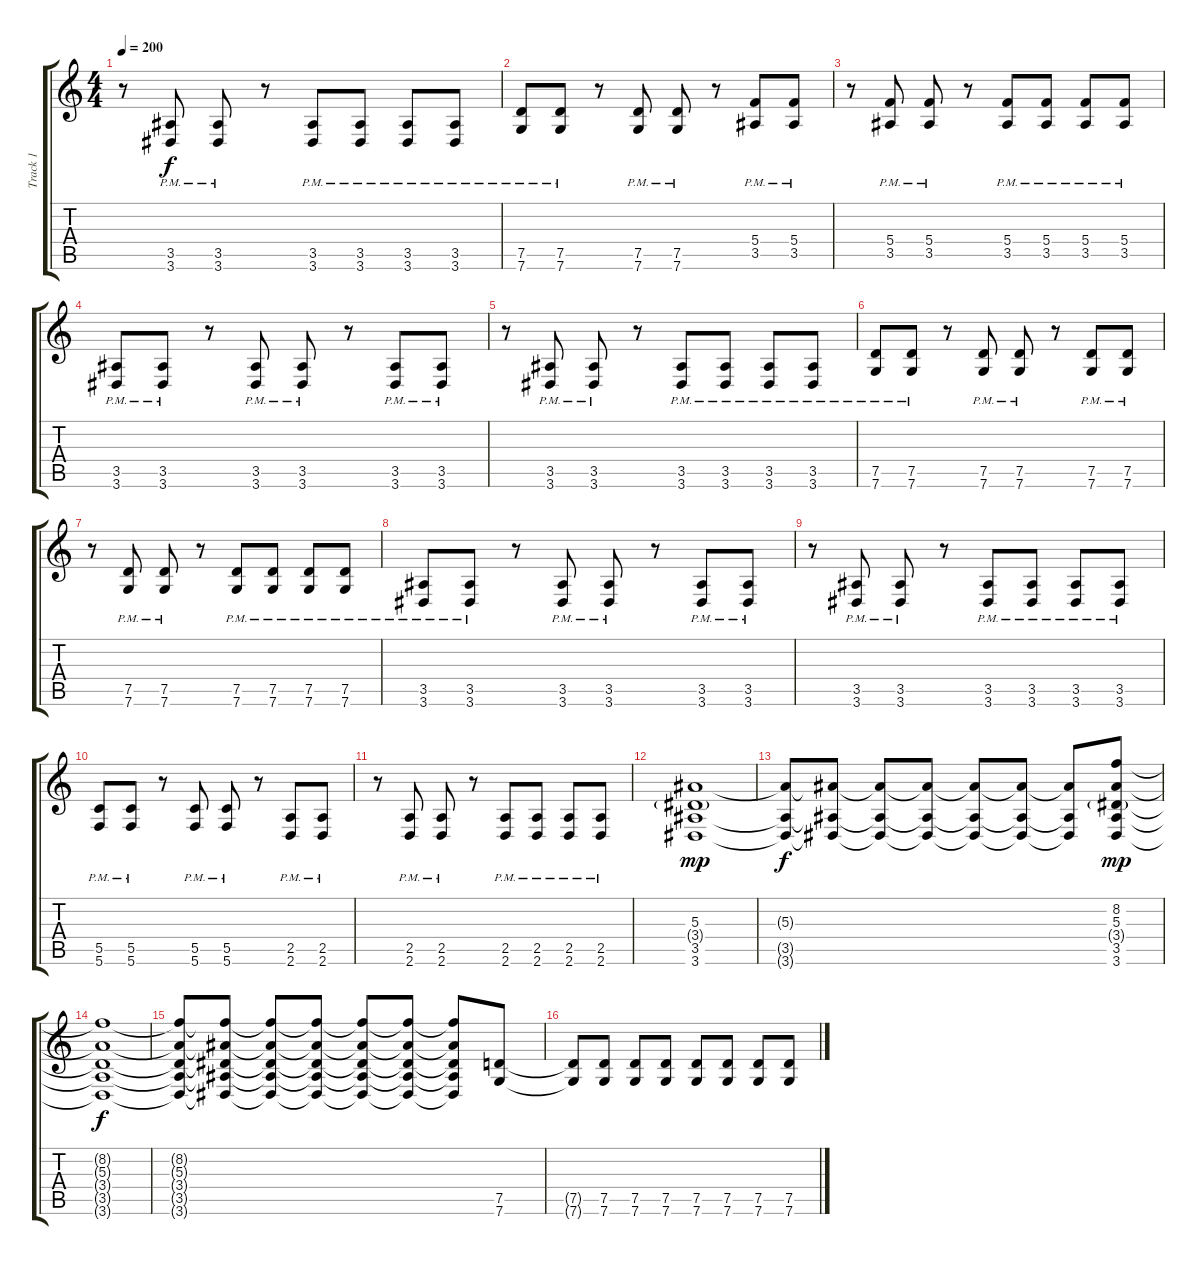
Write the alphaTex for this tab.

\track ("Track 1" "Track 1") {instrument distortionguitar}
\staff {score tabs}
\tuning (D4 A3 F3 C3 G2 C2) {hide}
\ts (4 4)
\tempo 200
\clef g2
\ks c
r.8{dy f} (3.5{pm} 3.6{pm}).8 (3.5{pm} 3.6{pm}).8 r.8 (3.5{pm} 3.6{pm}).8 (3.5{pm} 3.6{pm}).8 (3.5{pm} 3.6{pm}).8 (3.5{pm} 3.6{pm}).8 |
(7.5{pm} 7.6{pm}).8 (7.5{pm} 7.6{pm}).8 r.8 (7.5{pm} 7.6{pm}).8 (7.5{pm} 7.6{pm}).8 r.8 (5.4{pm} 3.5{pm}).8 (5.4{pm} 3.5{pm}).8 |
r.8 (5.4{pm} 3.5{pm}).8 (5.4{pm} 3.5{pm}).8 r.8 (5.4{pm} 3.5{pm}).8 (5.4{pm} 3.5{pm}).8 (5.4{pm} 3.5{pm}).8 (5.4{pm} 3.5{pm}).8 |
(3.5{pm} 3.6{pm}).8 (3.5{pm} 3.6{pm}).8 r.8 (3.5{pm} 3.6{pm}).8 (3.5{pm} 3.6{pm}).8 r.8 (3.5{pm} 3.6{pm}).8 (3.5{pm} 3.6{pm}).8 |
r.8 (3.5{pm} 3.6{pm}).8 (3.5{pm} 3.6{pm}).8 r.8 (3.5{pm} 3.6{pm}).8 (3.5{pm} 3.6{pm}).8 (3.5{pm} 3.6{pm}).8 (3.5{pm} 3.6{pm}).8 |
(7.5{pm} 7.6{pm}).8 (7.5{pm} 7.6{pm}).8 r.8 (7.5{pm} 7.6{pm}).8 (7.5{pm} 7.6{pm}).8 r.8 (7.5{pm} 7.6{pm}).8 (7.5{pm} 7.6{pm}).8 |
r.8 (7.5{pm} 7.6{pm}).8 (7.5{pm} 7.6{pm}).8 r.8 (7.5{pm} 7.6{pm}).8 (7.5{pm} 7.6{pm}).8 (7.5{pm} 7.6{pm}).8 (7.5{pm} 7.6{pm}).8 |
(3.5{pm} 3.6{pm}).8 (3.5{pm} 3.6{pm}).8 r.8 (3.5{pm} 3.6{pm}).8 (3.5{pm} 3.6{pm}).8 r.8 (3.5{pm} 3.6{pm}).8 (3.5{pm} 3.6{pm}).8 |
r.8 (3.5{pm} 3.6{pm}).8 (3.5{pm} 3.6{pm}).8 r.8 (3.5{pm} 3.6{pm}).8 (3.5{pm} 3.6{pm}).8 (3.5{pm} 3.6{pm}).8 (3.5{pm} 3.6{pm}).8 |
(5.5{pm} 5.6{pm}).8 (5.5{pm} 5.6{pm}).8 r.8 (5.5{pm} 5.6{pm}).8 (5.5{pm} 5.6{pm}).8 r.8 (2.5{pm} 2.6{pm}).8 (2.5{pm} 2.6{pm}).8 |
r.8 (2.5{pm} 2.6{pm}).8 (2.5{pm} 2.6{pm}).8 r.8 (2.5{pm} 2.6{pm}).8 (2.5{pm} 2.6{pm}).8 (2.5{pm} 2.6{pm}).8 (2.5{pm} 2.6{pm}).8 |
(5.3 3.4{g} 3.5 3.6).1{dy mp} |
(5.3{t} 3.5{t} 3.6{t}).8{dy f} (5.3{t} 3.5{t} 3.6{t}).8 (5.3{t} 3.5{t} 3.6{t}).8 (5.3{t} 3.5{t} 3.6{t}).8 (5.3{t} 3.5{t} 3.6{t}).8 (5.3{t} 3.5{t} 3.6{t}).8 (5.3{t} 3.5{t} 3.6{t}).8 (8.2 5.3 3.4{g} 3.5 3.6).8{dy mp} |
(8.2{t} 5.3{t} 3.4{t} 3.5{t} 3.6{t}).1{dy f} |
(8.2{t} 5.3{t} 3.4{t} 3.5{t} 3.6{t}).8 (8.2{t} 5.3{t} 3.4{t} 3.5{t} 3.6{t}).8 (8.2{t} 5.3{t} 3.4{t} 3.5{t} 3.6{t}).8 (8.2{t} 5.3{t} 3.4{t} 3.5{t} 3.6{t}).8 (8.2{t} 5.3{t} 3.4{t} 3.5{t} 3.6{t}).8 (8.2{t} 5.3{t} 3.4{t} 3.5{t} 3.6{t}).8 (8.2{t} 5.3{t} 3.4{t} 3.5{t} 3.6{t}).8 (7.5 7.6).8 |
(7.5{t} 7.6{t}).8 (7.5 7.6).8 (7.5 7.6).8 (7.5 7.6).8 (7.5 7.6).8 (7.5 7.6).8 (7.5 7.6).8 (7.5 7.6).8
